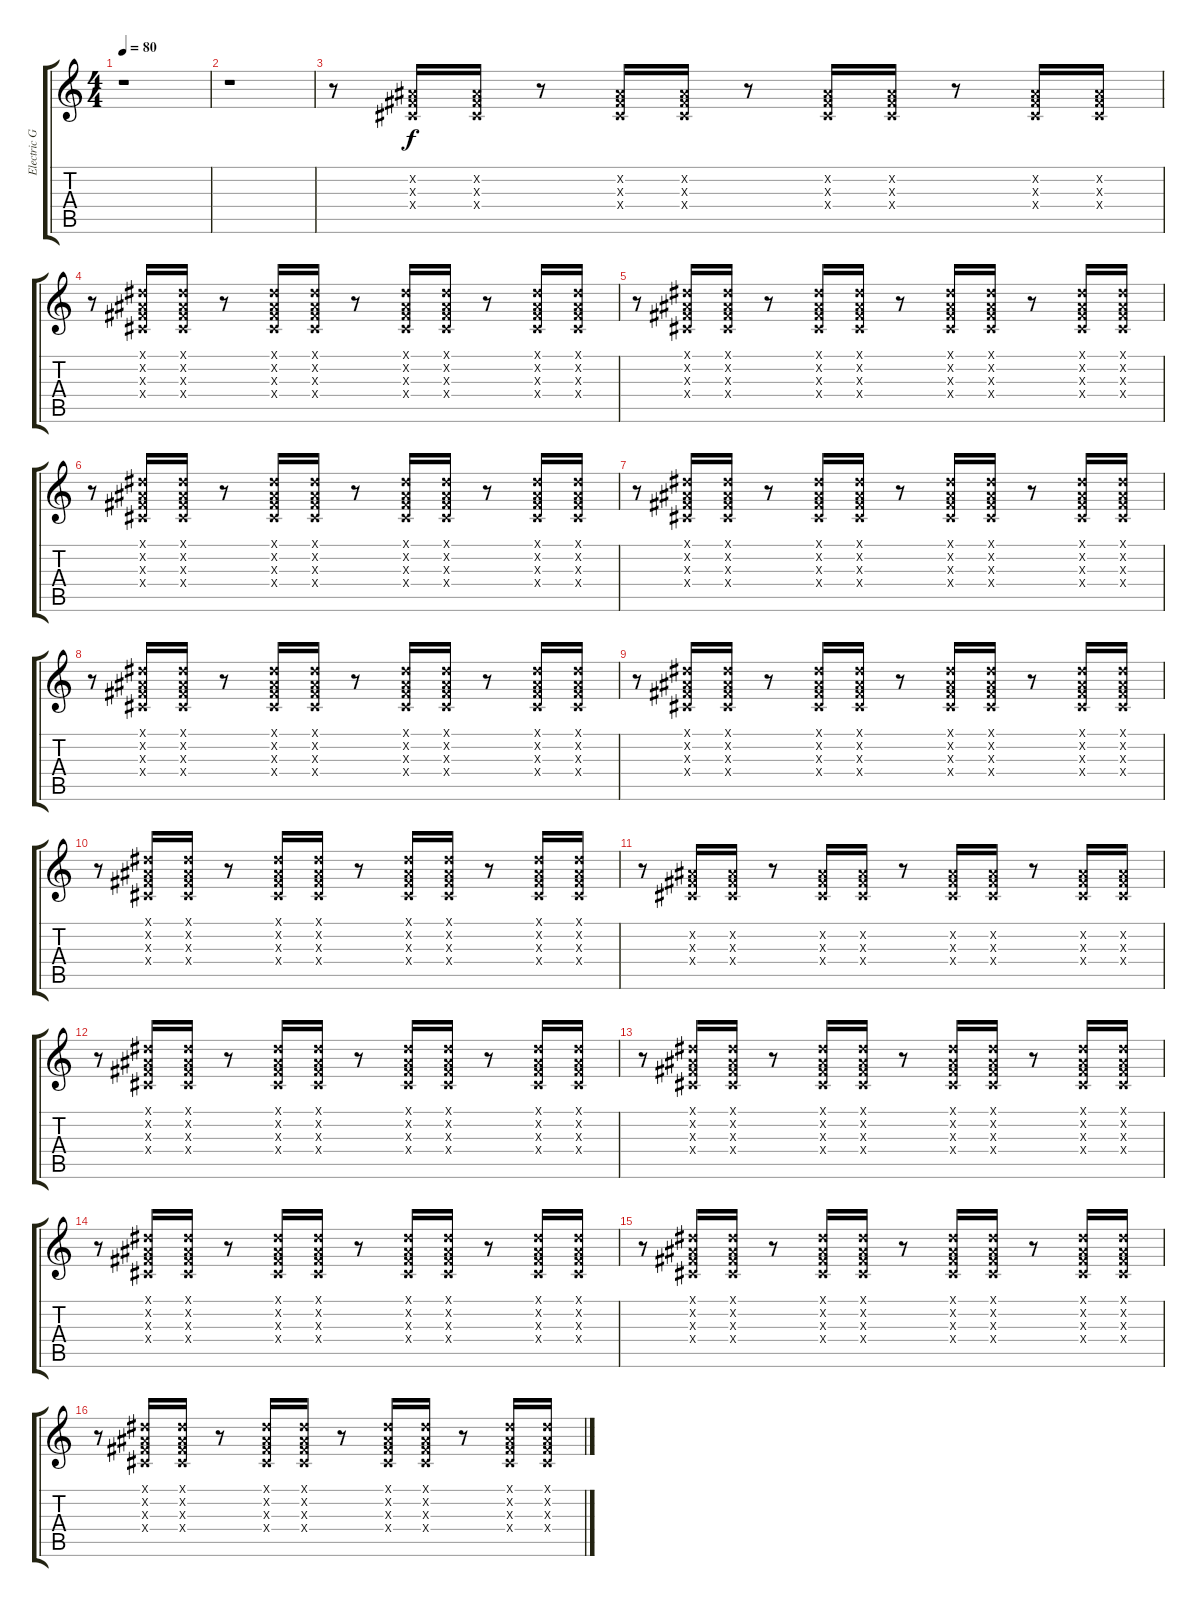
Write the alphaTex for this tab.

\track ("Electric Guitar" "Electric G") {instrument electricguitarclean}
\staff {score tabs}
\tuning (E4 B3 G3 D3 A2 E2) {hide}
\ts (4 4)
\tempo 80
\clef g2
\ks c
r.1{dy f} |
r.1 |
r.8 (-1.2{x} -1.3{x} -1.4{x}).16 (-1.2{x} -1.3{x} -1.4{x}).16 r.8 (-1.2{x} -1.3{x} -1.4{x}).16 (-1.2{x} -1.3{x} -1.4{x}).16 r.8 (-1.2{x} -1.3{x} -1.4{x}).16 (-1.2{x} -1.3{x} -1.4{x}).16 r.8 (-1.2{x} -1.3{x} -1.4{x}).16 (-1.2{x} -1.3{x} -1.4{x}).16 |
r.8 (-1.1{x} -1.2{x} -1.3{x} -1.4{x}).16 (-1.1{x} -1.2{x} -1.3{x} -1.4{x}).16 r.8 (-1.1{x} -1.2{x} -1.3{x} -1.4{x}).16 (-1.1{x} -1.2{x} -1.3{x} -1.4{x}).16 r.8 (-1.1{x} -1.2{x} -1.3{x} -1.4{x}).16 (-1.1{x} -1.2{x} -1.3{x} -1.4{x}).16 r.8 (-1.1{x} -1.2{x} -1.3{x} -1.4{x}).16 (-1.1{x} -1.2{x} -1.3{x} -1.4{x}).16 |
r.8 (-1.1{x} -1.2{x} -1.3{x} -1.4{x}).16 (-1.1{x} -1.2{x} -1.3{x} -1.4{x}).16 r.8 (-1.1{x} -1.2{x} -1.3{x} -1.4{x}).16 (-1.1{x} -1.2{x} -1.3{x} -1.4{x}).16 r.8 (-1.1{x} -1.2{x} -1.3{x} -1.4{x}).16 (-1.1{x} -1.2{x} -1.3{x} -1.4{x}).16 r.8 (-1.1{x} -1.2{x} -1.3{x} -1.4{x}).16 (-1.1{x} -1.2{x} -1.3{x} -1.4{x}).16 |
r.8 (-1.1{x} -1.2{x} -1.3{x} -1.4{x}).16 (-1.1{x} -1.2{x} -1.3{x} -1.4{x}).16 r.8 (-1.1{x} -1.2{x} -1.3{x} -1.4{x}).16 (-1.1{x} -1.2{x} -1.3{x} -1.4{x}).16 r.8 (-1.1{x} -1.2{x} -1.3{x} -1.4{x}).16 (-1.1{x} -1.2{x} -1.3{x} -1.4{x}).16 r.8 (-1.1{x} -1.2{x} -1.3{x} -1.4{x}).16 (-1.1{x} -1.2{x} -1.3{x} -1.4{x}).16 |
r.8 (-1.1{x} -1.2{x} -1.3{x} -1.4{x}).16 (-1.1{x} -1.2{x} -1.3{x} -1.4{x}).16 r.8 (-1.1{x} -1.2{x} -1.3{x} -1.4{x}).16 (-1.1{x} -1.2{x} -1.3{x} -1.4{x}).16 r.8 (-1.1{x} -1.2{x} -1.3{x} -1.4{x}).16 (-1.1{x} -1.2{x} -1.3{x} -1.4{x}).16 r.8 (-1.1{x} -1.2{x} -1.3{x} -1.4{x}).16 (-1.1{x} -1.2{x} -1.3{x} -1.4{x}).16 |
r.8 (-1.1{x} -1.2{x} -1.3{x} -1.4{x}).16 (-1.1{x} -1.2{x} -1.3{x} -1.4{x}).16 r.8 (-1.1{x} -1.2{x} -1.3{x} -1.4{x}).16 (-1.1{x} -1.2{x} -1.3{x} -1.4{x}).16 r.8 (-1.1{x} -1.2{x} -1.3{x} -1.4{x}).16 (-1.1{x} -1.2{x} -1.3{x} -1.4{x}).16 r.8 (-1.1{x} -1.2{x} -1.3{x} -1.4{x}).16 (-1.1{x} -1.2{x} -1.3{x} -1.4{x}).16 |
r.8 (-1.1{x} -1.2{x} -1.3{x} -1.4{x}).16 (-1.1{x} -1.2{x} -1.3{x} -1.4{x}).16 r.8 (-1.1{x} -1.2{x} -1.3{x} -1.4{x}).16 (-1.1{x} -1.2{x} -1.3{x} -1.4{x}).16 r.8 (-1.1{x} -1.2{x} -1.3{x} -1.4{x}).16 (-1.1{x} -1.2{x} -1.3{x} -1.4{x}).16 r.8 (-1.1{x} -1.2{x} -1.3{x} -1.4{x}).16 (-1.1{x} -1.2{x} -1.3{x} -1.4{x}).16 |
r.8 (-1.1{x} -1.2{x} -1.3{x} -1.4{x}).16 (-1.1{x} -1.2{x} -1.3{x} -1.4{x}).16 r.8 (-1.1{x} -1.2{x} -1.3{x} -1.4{x}).16 (-1.1{x} -1.2{x} -1.3{x} -1.4{x}).16 r.8 (-1.1{x} -1.2{x} -1.3{x} -1.4{x}).16 (-1.1{x} -1.2{x} -1.3{x} -1.4{x}).16 r.8 (-1.1{x} -1.2{x} -1.3{x} -1.4{x}).16 (-1.1{x} -1.2{x} -1.3{x} -1.4{x}).16 |
r.8 (-1.2{x} -1.3{x} -1.4{x}).16 (-1.2{x} -1.3{x} -1.4{x}).16 r.8 (-1.2{x} -1.3{x} -1.4{x}).16 (-1.2{x} -1.3{x} -1.4{x}).16 r.8 (-1.2{x} -1.3{x} -1.4{x}).16 (-1.2{x} -1.3{x} -1.4{x}).16 r.8 (-1.2{x} -1.3{x} -1.4{x}).16 (-1.2{x} -1.3{x} -1.4{x}).16 |
r.8 (-1.1{x} -1.2{x} -1.3{x} -1.4{x}).16 (-1.1{x} -1.2{x} -1.3{x} -1.4{x}).16 r.8 (-1.1{x} -1.2{x} -1.3{x} -1.4{x}).16 (-1.1{x} -1.2{x} -1.3{x} -1.4{x}).16 r.8 (-1.1{x} -1.2{x} -1.3{x} -1.4{x}).16 (-1.1{x} -1.2{x} -1.3{x} -1.4{x}).16 r.8 (-1.1{x} -1.2{x} -1.3{x} -1.4{x}).16 (-1.1{x} -1.2{x} -1.3{x} -1.4{x}).16 |
r.8 (-1.1{x} -1.2{x} -1.3{x} -1.4{x}).16 (-1.1{x} -1.2{x} -1.3{x} -1.4{x}).16 r.8 (-1.1{x} -1.2{x} -1.3{x} -1.4{x}).16 (-1.1{x} -1.2{x} -1.3{x} -1.4{x}).16 r.8 (-1.1{x} -1.2{x} -1.3{x} -1.4{x}).16 (-1.1{x} -1.2{x} -1.3{x} -1.4{x}).16 r.8 (-1.1{x} -1.2{x} -1.3{x} -1.4{x}).16 (-1.1{x} -1.2{x} -1.3{x} -1.4{x}).16 |
r.8 (-1.1{x} -1.2{x} -1.3{x} -1.4{x}).16 (-1.1{x} -1.2{x} -1.3{x} -1.4{x}).16 r.8 (-1.1{x} -1.2{x} -1.3{x} -1.4{x}).16 (-1.1{x} -1.2{x} -1.3{x} -1.4{x}).16 r.8 (-1.1{x} -1.2{x} -1.3{x} -1.4{x}).16 (-1.1{x} -1.2{x} -1.3{x} -1.4{x}).16 r.8 (-1.1{x} -1.2{x} -1.3{x} -1.4{x}).16 (-1.1{x} -1.2{x} -1.3{x} -1.4{x}).16 |
r.8 (-1.1{x} -1.2{x} -1.3{x} -1.4{x}).16 (-1.1{x} -1.2{x} -1.3{x} -1.4{x}).16 r.8 (-1.1{x} -1.2{x} -1.3{x} -1.4{x}).16 (-1.1{x} -1.2{x} -1.3{x} -1.4{x}).16 r.8 (-1.1{x} -1.2{x} -1.3{x} -1.4{x}).16 (-1.1{x} -1.2{x} -1.3{x} -1.4{x}).16 r.8 (-1.1{x} -1.2{x} -1.3{x} -1.4{x}).16 (-1.1{x} -1.2{x} -1.3{x} -1.4{x}).16 |
r.8 (-1.1{x} -1.2{x} -1.3{x} -1.4{x}).16 (-1.1{x} -1.2{x} -1.3{x} -1.4{x}).16 r.8 (-1.1{x} -1.2{x} -1.3{x} -1.4{x}).16 (-1.1{x} -1.2{x} -1.3{x} -1.4{x}).16 r.8 (-1.1{x} -1.2{x} -1.3{x} -1.4{x}).16 (-1.1{x} -1.2{x} -1.3{x} -1.4{x}).16 r.8 (-1.1{x} -1.2{x} -1.3{x} -1.4{x}).16 (-1.1{x} -1.2{x} -1.3{x} -1.4{x}).16
